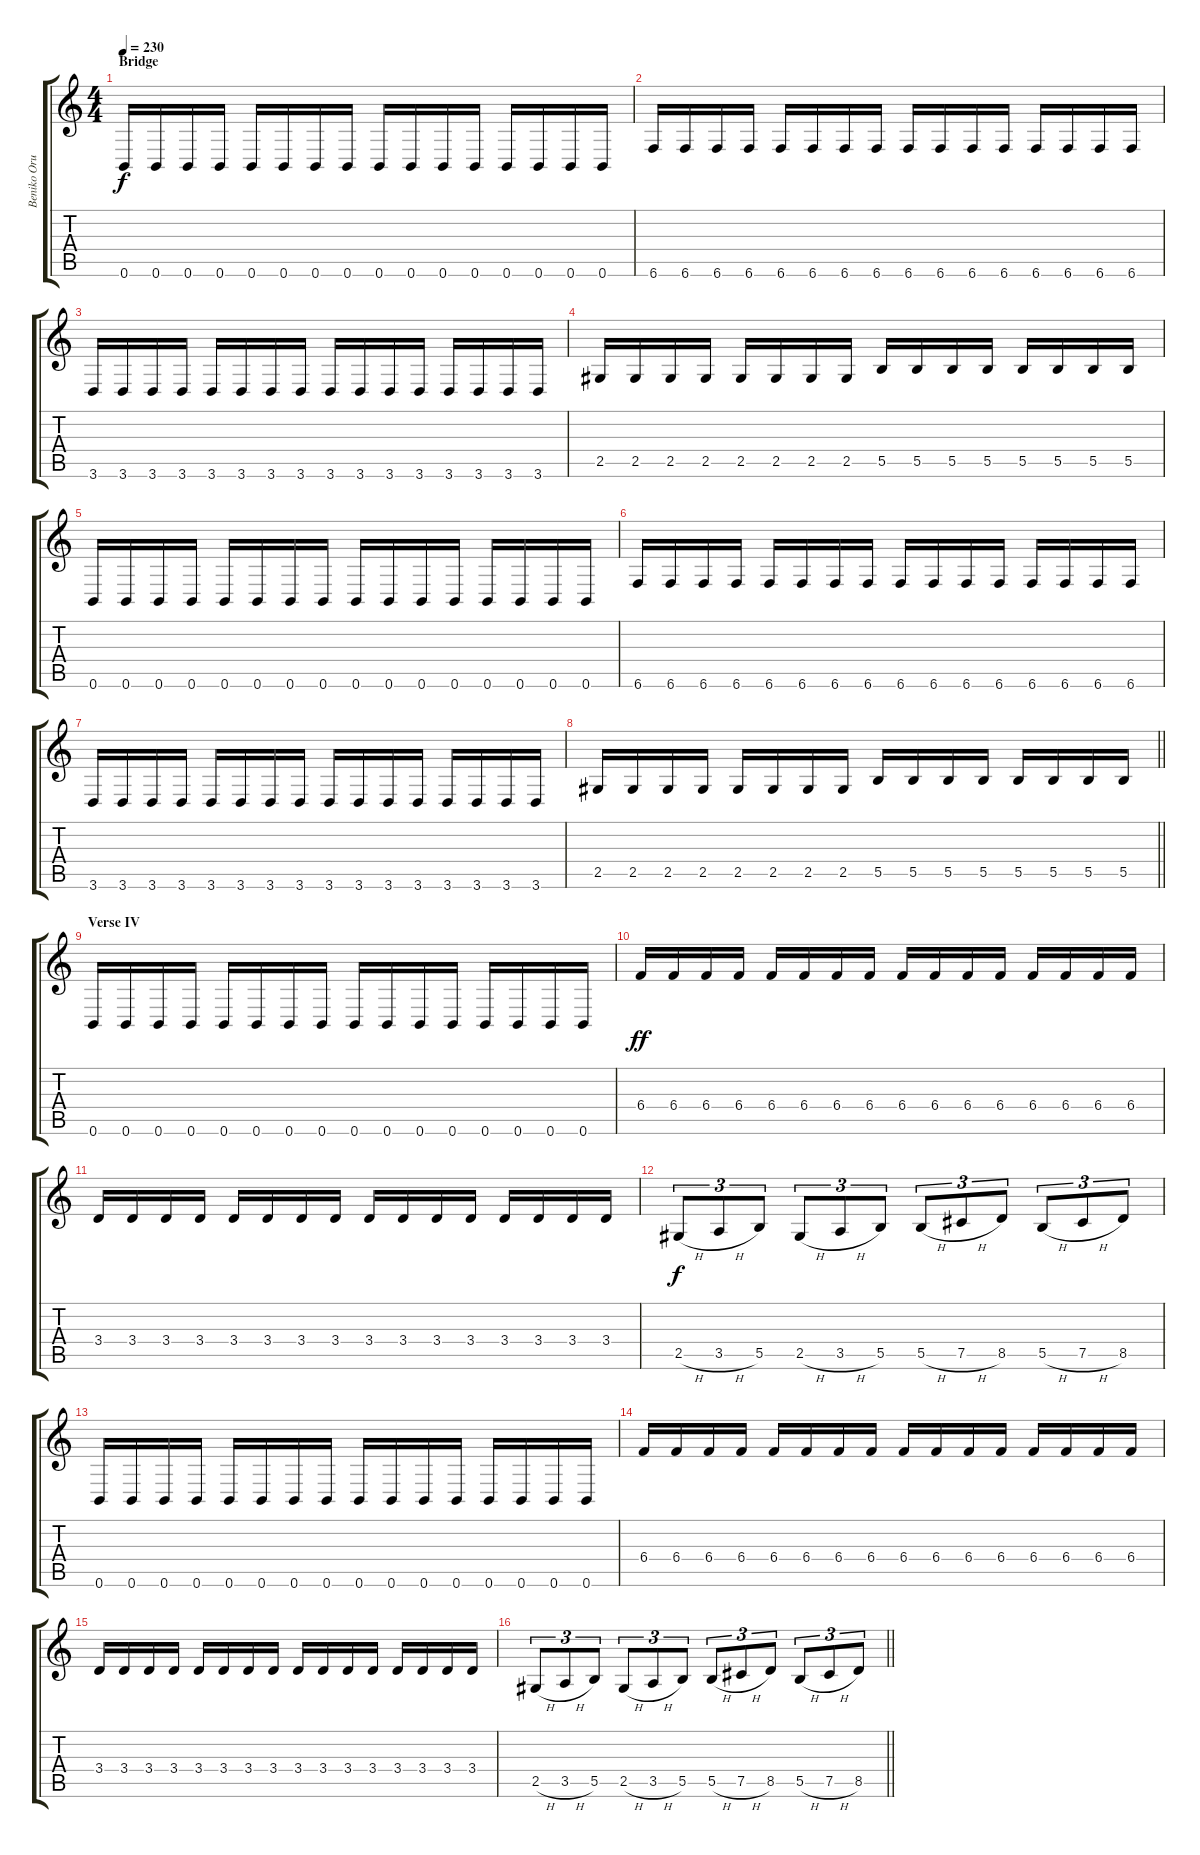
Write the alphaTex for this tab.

\track ("Beniko Orum " "Beniko Oru") {instrument distortionguitar}
\staff {score tabs}
\tuning (Db4 Ab3 E3 B2 Gb2 B1) {hide}
\ts (4 4)
\section ("" "Bridge")
\tempo 230
\clef g2
\ks c
0.6.16{dy f} 0.6.16 0.6.16 0.6.16 0.6.16 0.6.16 0.6.16 0.6.16 0.6.16 0.6.16 0.6.16 0.6.16 0.6.16 0.6.16 0.6.16 0.6.16 |
6.6.16 6.6.16 6.6.16 6.6.16 6.6.16 6.6.16 6.6.16 6.6.16 6.6.16 6.6.16 6.6.16 6.6.16 6.6.16 6.6.16 6.6.16 6.6.16 |
3.6.16 3.6.16 3.6.16 3.6.16 3.6.16 3.6.16 3.6.16 3.6.16 3.6.16 3.6.16 3.6.16 3.6.16 3.6.16 3.6.16 3.6.16 3.6.16 |
2.5.16 2.5.16 2.5.16 2.5.16 2.5.16 2.5.16 2.5.16 2.5.16 5.5.16 5.5.16 5.5.16 5.5.16 5.5.16 5.5.16 5.5.16 5.5.16 |
0.6.16 0.6.16 0.6.16 0.6.16 0.6.16 0.6.16 0.6.16 0.6.16 0.6.16 0.6.16 0.6.16 0.6.16 0.6.16 0.6.16 0.6.16 0.6.16 |
6.6.16 6.6.16 6.6.16 6.6.16 6.6.16 6.6.16 6.6.16 6.6.16 6.6.16 6.6.16 6.6.16 6.6.16 6.6.16 6.6.16 6.6.16 6.6.16 |
3.6.16 3.6.16 3.6.16 3.6.16 3.6.16 3.6.16 3.6.16 3.6.16 3.6.16 3.6.16 3.6.16 3.6.16 3.6.16 3.6.16 3.6.16 3.6.16 |
\barLineRight lightlight
2.5.16 2.5.16 2.5.16 2.5.16 2.5.16 2.5.16 2.5.16 2.5.16 5.5.16 5.5.16 5.5.16 5.5.16 5.5.16 5.5.16 5.5.16 5.5.16 |
\section ("" "Verse IV")
0.6.16 0.6.16 0.6.16 0.6.16 0.6.16 0.6.16 0.6.16 0.6.16 0.6.16 0.6.16 0.6.16 0.6.16 0.6.16 0.6.16 0.6.16 0.6.16 |
6.4.16{dy ff} 6.4.16 6.4.16 6.4.16 6.4.16 6.4.16 6.4.16 6.4.16 6.4.16 6.4.16 6.4.16 6.4.16 6.4.16 6.4.16 6.4.16 6.4.16 |
3.4.16 3.4.16 3.4.16 3.4.16 3.4.16 3.4.16 3.4.16 3.4.16 3.4.16 3.4.16 3.4.16 3.4.16 3.4.16 3.4.16 3.4.16 3.4.16 |
2.5{h}.8{tu (3 2) dy f} 3.5{h}.8{tu (3 2)} 5.5.8{tu (3 2)} 2.5{h}.8{tu (3 2)} 3.5{h}.8{tu (3 2)} 5.5.8{tu (3 2)} 5.5{h}.8{tu (3 2)} 7.5{h}.8{tu (3 2)} 8.5.8{tu (3 2)} 5.5{h}.8{tu (3 2)} 7.5{h}.8{tu (3 2)} 8.5.8{tu (3 2)} |
0.6.16 0.6.16 0.6.16 0.6.16 0.6.16 0.6.16 0.6.16 0.6.16 0.6.16 0.6.16 0.6.16 0.6.16 0.6.16 0.6.16 0.6.16 0.6.16 |
6.4.16 6.4.16 6.4.16 6.4.16 6.4.16 6.4.16 6.4.16 6.4.16 6.4.16 6.4.16 6.4.16 6.4.16 6.4.16 6.4.16 6.4.16 6.4.16 |
3.4.16 3.4.16 3.4.16 3.4.16 3.4.16 3.4.16 3.4.16 3.4.16 3.4.16 3.4.16 3.4.16 3.4.16 3.4.16 3.4.16 3.4.16 3.4.16 |
\barLineRight lightlight
2.5{h}.8{tu (3 2)} 3.5{h}.8{tu (3 2)} 5.5.8{tu (3 2)} 2.5{h}.8{tu (3 2)} 3.5{h}.8{tu (3 2)} 5.5.8{tu (3 2)} 5.5{h}.8{tu (3 2)} 7.5{h}.8{tu (3 2)} 8.5.8{tu (3 2)} 5.5{h}.8{tu (3 2)} 7.5{h}.8{tu (3 2)} 8.5.8{tu (3 2)}
